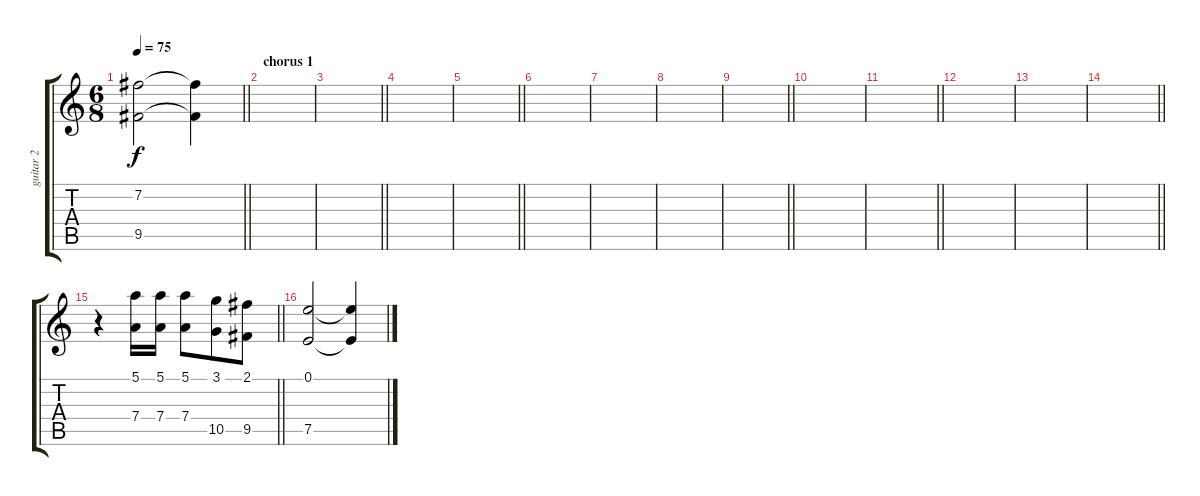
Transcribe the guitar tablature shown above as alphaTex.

\track ("guitar 2" "guitar 2") {instrument electricguitarjazz}
\staff {score tabs}
\tuning (E4 B3 G3 D3 A2 E2) {hide}
\ts (6 8)
\tempo 75
\clef g2
\barLineRight lightlight
\ks c
(7.2 9.5).2{dy f} (7.2{t} 9.5{t}).4 |
\section ("" "chorus 1")
|
\barLineRight lightlight
|
|
\barLineRight lightlight
|
|
|
|
\barLineRight lightlight
|
|
\barLineRight lightlight
|
|
|
\barLineRight lightlight
|
\barLineRight lightlight
r.4 (5.1 7.4).16 (5.1 7.4).16 (5.1 7.4).8 (3.1 10.5).8 (2.1 9.5).8 |
(0.1 7.5).2 (0.1{t} 7.5{t}).4
